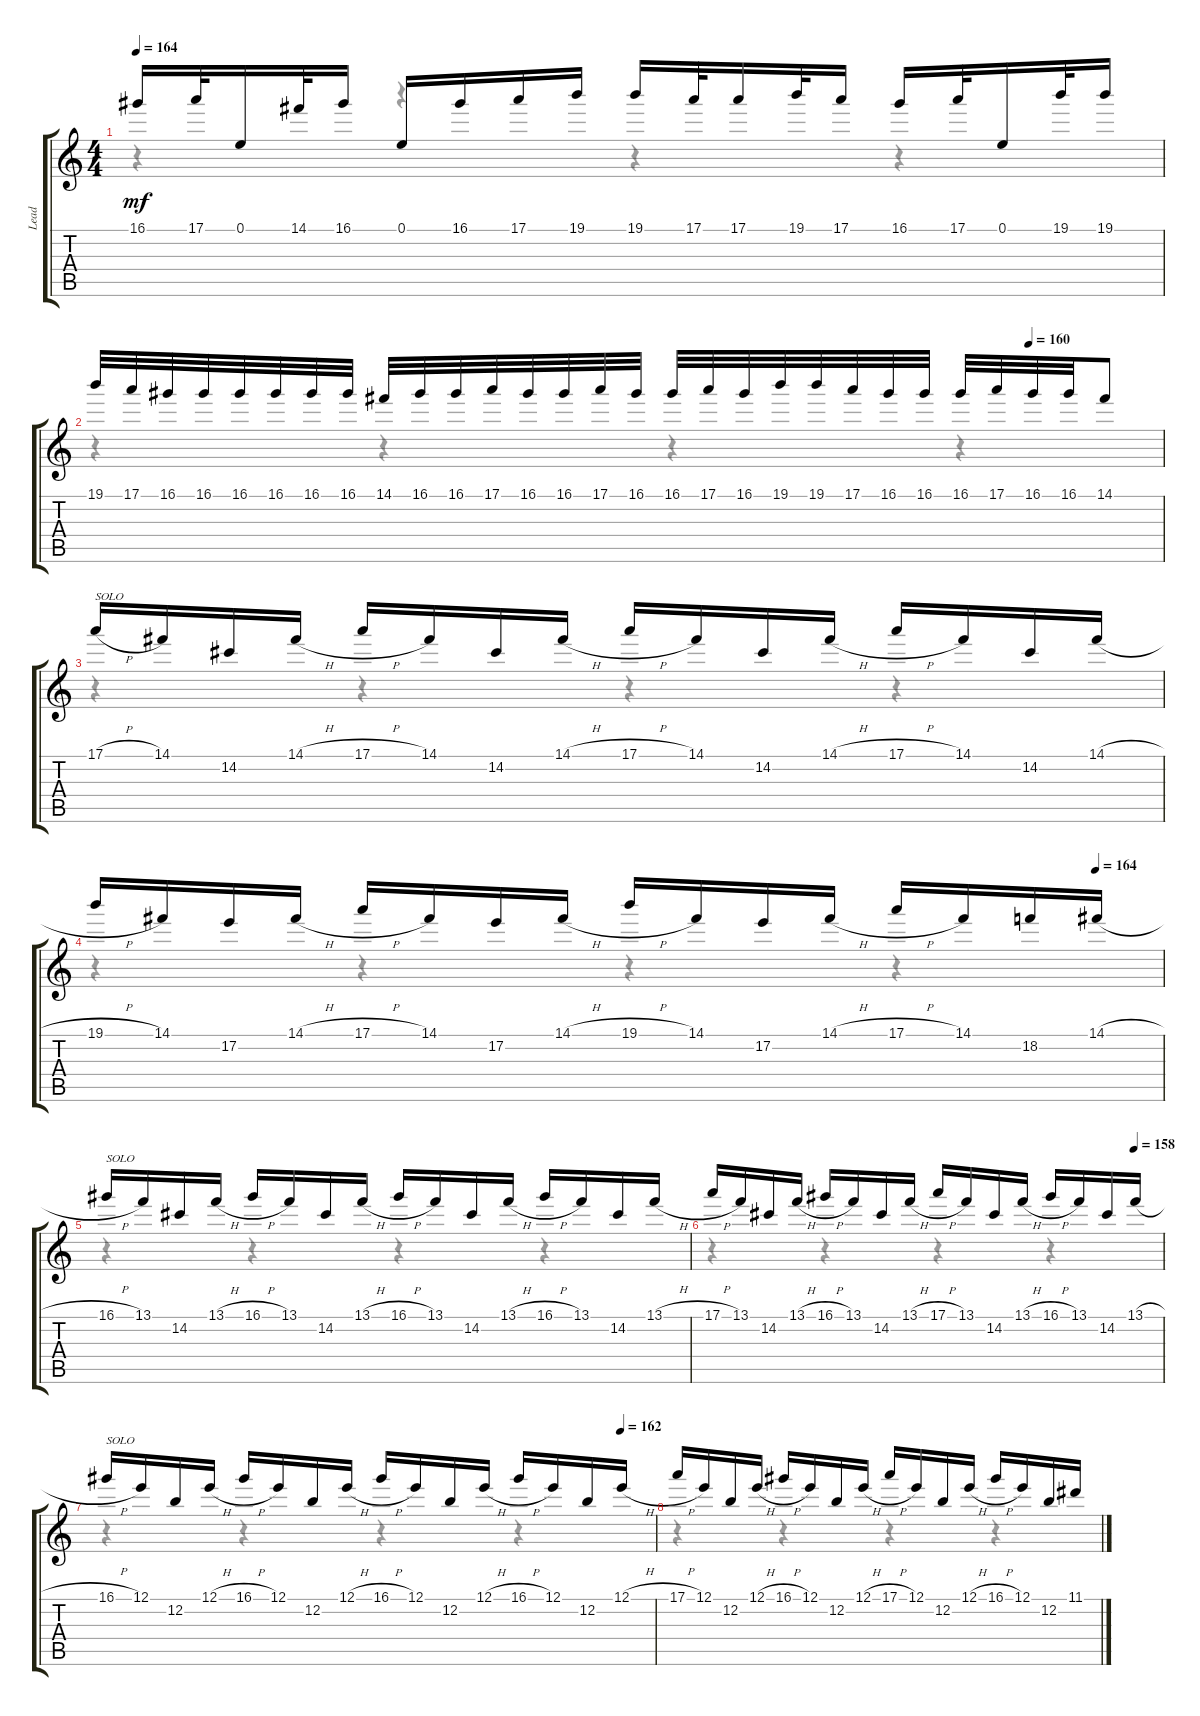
\track ("Lead" "Lead") {instrument overdrivenguitar}
\staff {score tabs}
\tuning (E4 B3 G3 D3 A2 E2) {hide}
\voice
\ts (4 4)
\tempo 164
\clef g2
\ks c
16.1.16{dy mf} 17.1.32 0.1.16 14.1.32 16.1.16 0.1.16 16.1.16 17.1.16 19.1.16 19.1.16 17.1.32 17.1.16 19.1.32 17.1.16 16.1.16 17.1.32 0.1.16 19.1.32 19.1.16 |
\tempo (160 0.875)
19.1.32 17.1.32 16.1.32 16.1.32 16.1.32 16.1.32 16.1.32 16.1.32 14.1.32 16.1.32 16.1.32 17.1.32 16.1.32 16.1.32 17.1.32 16.1.32 16.1.32 17.1.32 16.1.32 19.1.32 19.1.32 17.1.32 16.1.32 16.1.32 16.1.32 17.1.32 16.1.32 16.1.32 14.1.8 |
17.1{h}.16{txt "SOLO"} 14.1.16 14.2.16 14.1{h}.16 17.1{h}.16 14.1.16 14.2.16 14.1{h}.16 17.1{h}.16 14.1.16 14.2.16 14.1{h}.16 17.1{h}.16 14.1.16 14.2.16 14.1{h}.16 |
\tempo (164 0.9375)
19.1{h}.16 14.1.16 17.2.16 14.1{h}.16 17.1{h}.16 14.1.16 17.2.16 14.1{h}.16 19.1{h}.16 14.1.16 17.2.16 14.1{h}.16 17.1{h}.16 14.1.16 18.2.16 14.1{h}.16 |
16.1{h}.16{txt "SOLO"} 13.1.16 14.2.16 13.1{h}.16 16.1{h}.16 13.1.16 14.2.16 13.1{h}.16 16.1{h}.16 13.1.16 14.2.16 13.1{h}.16 16.1{h}.16 13.1.16 14.2.16 13.1{h}.16 |
\tempo (158 0.9375)
17.1{h}.16 13.1.16 14.2.16 13.1{h}.16 16.1{h}.16 13.1.16 14.2.16 13.1{h}.16 17.1{h}.16 13.1.16 14.2.16 13.1{h}.16 16.1{h}.16 13.1.16 14.2.16 13.1{h}.16 |
\tempo (162 0.9375)
16.1{h}.16{txt "SOLO"} 12.1.16 12.2.16 12.1{h}.16 16.1{h}.16 12.1.16 12.2.16 12.1{h}.16 16.1{h}.16 12.1.16 12.2.16 12.1{h}.16 16.1{h}.16 12.1.16 12.2.16 12.1{h}.16 |
17.1{h}.16 12.1.16 12.2.16 12.1{h}.16 16.1{h}.16 12.1.16 12.2.16 12.1{h}.16 17.1{h}.16 12.1.16 12.2.16 12.1{h}.16 16.1{h}.16 12.1.16 12.2.16 11.1{h}.16
\voice
\clef g2
\ottava regular
\simile none
\ks c
r.4{dy f} r.4 r.4 r.4 |
r.4 r.4 r.4 r.4 |
r.4 r.4 r.4 r.4 |
r.4 r.4 r.4 r.4 |
r.4 r.4 r.4 r.4 |
r.4 r.4 r.4 r.4 |
r.4 r.4 r.4 r.4 |
r.4 r.4 r.4 r.4
